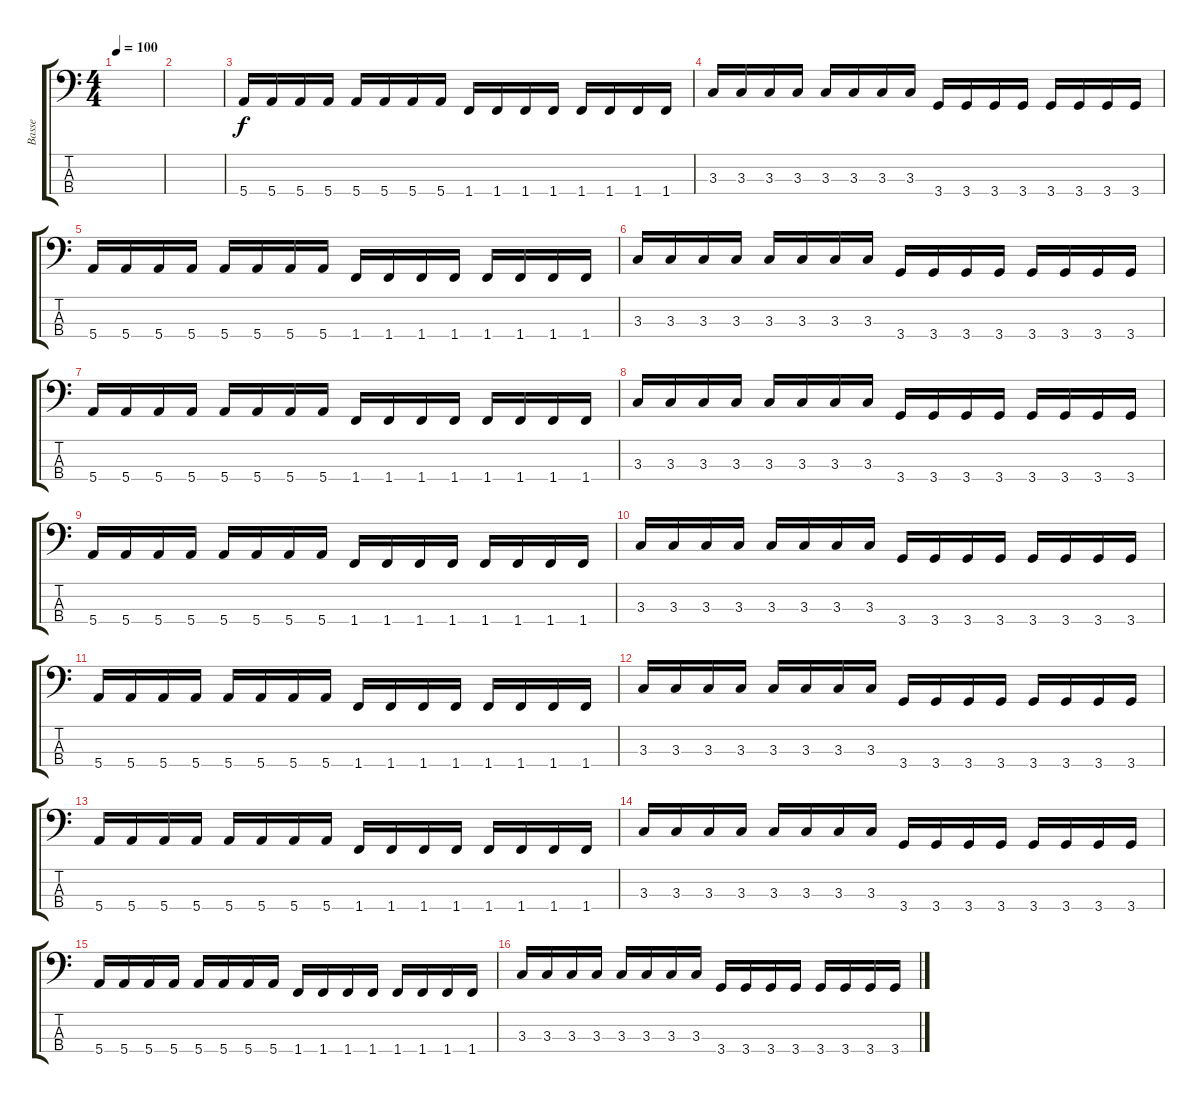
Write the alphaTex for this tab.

\track ("Basse" "Basse") {instrument slapbass1}
\staff {score tabs}
\tuning (G2 D2 A1 E1) {hide}
\ts (4 4)
\tempo 100
\clef f4
\ks c
|
|
5.4.16 5.4.16 5.4.16 5.4.16 5.4.16 5.4.16 5.4.16 5.4.16 1.4.16 1.4.16 1.4.16 1.4.16 1.4.16 1.4.16 1.4.16 1.4.16 |
3.3.16 3.3.16 3.3.16 3.3.16 3.3.16 3.3.16 3.3.16 3.3.16 3.4.16 3.4.16 3.4.16 3.4.16 3.4.16 3.4.16 3.4.16 3.4.16 |
5.4.16 5.4.16 5.4.16 5.4.16 5.4.16 5.4.16 5.4.16 5.4.16 1.4.16 1.4.16 1.4.16 1.4.16 1.4.16 1.4.16 1.4.16 1.4.16 |
3.3.16 3.3.16 3.3.16 3.3.16 3.3.16 3.3.16 3.3.16 3.3.16 3.4.16 3.4.16 3.4.16 3.4.16 3.4.16 3.4.16 3.4.16 3.4.16 |
5.4.16 5.4.16 5.4.16 5.4.16 5.4.16 5.4.16 5.4.16 5.4.16 1.4.16 1.4.16 1.4.16 1.4.16 1.4.16 1.4.16 1.4.16 1.4.16 |
3.3.16 3.3.16 3.3.16 3.3.16 3.3.16 3.3.16 3.3.16 3.3.16 3.4.16 3.4.16 3.4.16 3.4.16 3.4.16 3.4.16 3.4.16 3.4.16 |
5.4.16 5.4.16 5.4.16 5.4.16 5.4.16 5.4.16 5.4.16 5.4.16 1.4.16 1.4.16 1.4.16 1.4.16 1.4.16 1.4.16 1.4.16 1.4.16 |
3.3.16 3.3.16 3.3.16 3.3.16 3.3.16 3.3.16 3.3.16 3.3.16 3.4.16 3.4.16 3.4.16 3.4.16 3.4.16 3.4.16 3.4.16 3.4.16 |
5.4.16 5.4.16 5.4.16 5.4.16 5.4.16 5.4.16 5.4.16 5.4.16 1.4.16 1.4.16 1.4.16 1.4.16 1.4.16 1.4.16 1.4.16 1.4.16 |
3.3.16 3.3.16 3.3.16 3.3.16 3.3.16 3.3.16 3.3.16 3.3.16 3.4.16 3.4.16 3.4.16 3.4.16 3.4.16 3.4.16 3.4.16 3.4.16 |
5.4.16 5.4.16 5.4.16 5.4.16 5.4.16 5.4.16 5.4.16 5.4.16 1.4.16 1.4.16 1.4.16 1.4.16 1.4.16 1.4.16 1.4.16 1.4.16 |
3.3.16 3.3.16 3.3.16 3.3.16 3.3.16 3.3.16 3.3.16 3.3.16 3.4.16 3.4.16 3.4.16 3.4.16 3.4.16 3.4.16 3.4.16 3.4.16 |
5.4.16 5.4.16 5.4.16 5.4.16 5.4.16 5.4.16 5.4.16 5.4.16 1.4.16 1.4.16 1.4.16 1.4.16 1.4.16 1.4.16 1.4.16 1.4.16 |
3.3.16 3.3.16 3.3.16 3.3.16 3.3.16 3.3.16 3.3.16 3.3.16 3.4.16 3.4.16 3.4.16 3.4.16 3.4.16 3.4.16 3.4.16 3.4.16
